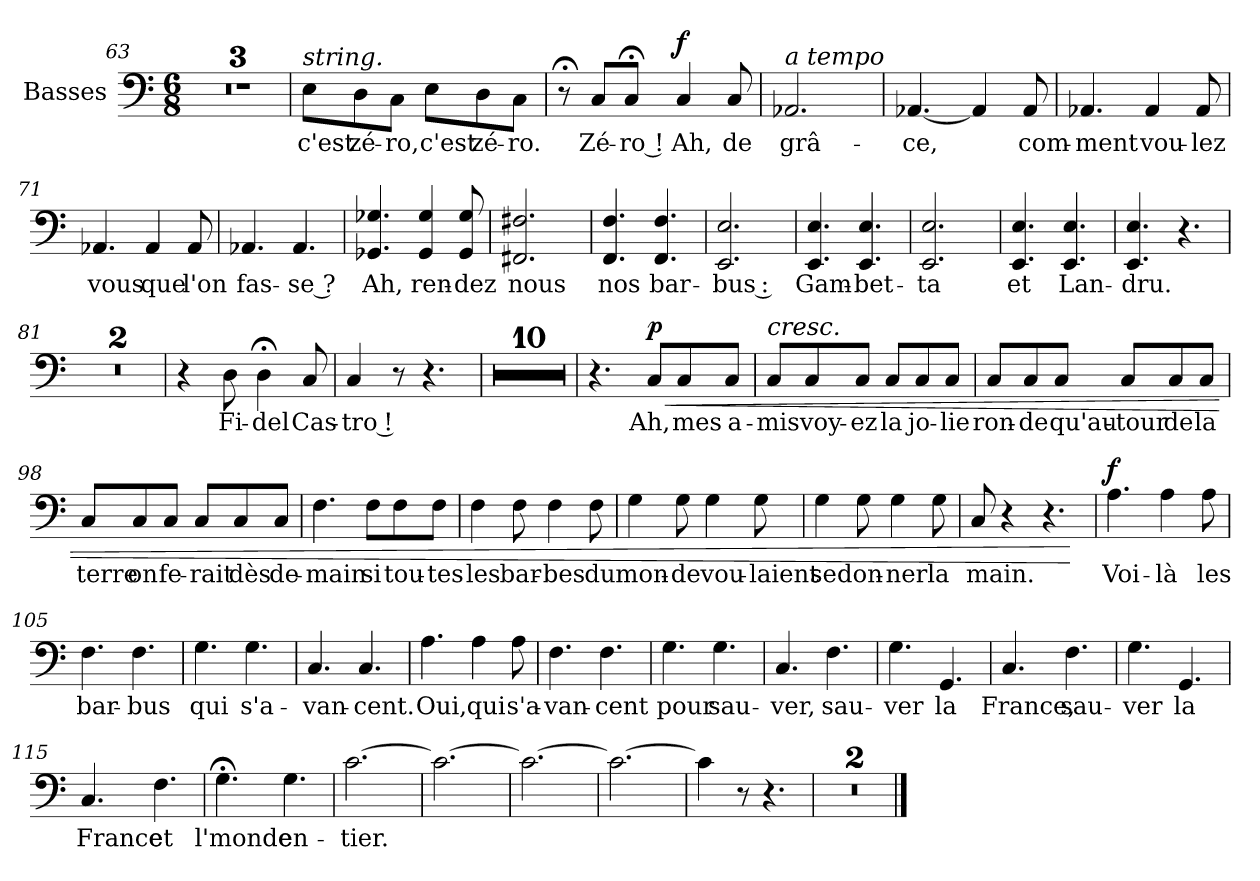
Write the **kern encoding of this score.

**kern	**text	**dynam
*part1	*part1	*part1
*staff1	*staff1	*staff1
*I"Basses	*	*
*clefF4	*	*
*k[]	*	*
*M6/8	*	*
=63	=63	=63
2.r	.	.
!!LO:LB:g=z
=64	=64	=64
2.r	.	.
=65	=65	=65
2.r	.	.
=66	=66	=66
!LO:TX:a:i:t=string.	!	!
!	!LO:LY:b	!
8E\L	c'est	.
!	!LO:LY:b	!
8D\	zé-	.
!	!LO:LY:b	!
8C\J	ro,	.
!	!LO:LY:b	!
8E\L	c'est	.
!	!LO:LY:b	!
8D\	zé-	.
!	!LO:LY:b	!
8C\J	ro.	.
=67	=67	=67
8r;<	.	.
!	!LO:LY:b	!
8C/L	Zé-	.
!	!LO:LY:b	!
8C;</J	ro !	.
!	!LO:LY:b	!LO:DY:a
4C/	Ah,	f
!	!LO:LY:b	!
8C/	de	.
!!LO:PB:g=z
=68	=68	=68
!LO:TX:a:i:t=a tempo	!	!
!	!LO:LY:b	!
2.AA-X/	grâ-	.
=69	=69	=69
!	!LO:LY:b	!
[4.AA-X/	ce,	.
4AA-/]	.	.
!	!LO:LY:b	!
8AA-/	com-	.
=70	=70	=70
!	!LO:LY:b	!
4.AA-X/	ment	.
!	!LO:LY:b	!
4AA-/	vou-	.
!	!LO:LY:b	!
8AA-/	lez	.
=71	=71	=71
!	!LO:LY:b	!
4.AA-X/	-vous	.
!	!LO:LY:b	!
4AA-/	que	.
!	!LO:LY:b	!
8AA-/	l'on	.
=72	=72	=72
!	!LO:LY:b	!
4.AA-X/	fas-	.
!	!LO:LY:b	!
4.AA-/	se ?	.
!!LO:LB:g=z
=73	=73	=73
!	!LO:LY:b	!
4.GG-X/ 4.G-X/	Ah,	.
!	!LO:LY:b	!
4GG-/ 4G-/	ren-	.
!	!LO:LY:b	!
8GG-/ 8G-/	dez	.
=74	=74	=74
!	!LO:LY:b	!
2.FF#X/ 2.F#X/	-nous	.
=75	=75	=75
!	!LO:LY:b	!
4.FF/ 4.F/	nos	.
!	!LO:LY:b	!
4.FF/ 4.F/	bar-	.
=76	=76	=76
!	!LO:LY:b	!
2.EE/ 2.E/	bus :	.
=77	=77	=77
!	!LO:LY:b	!
4.EE/ 4.E/	Gam-	.
!	!LO:LY:b	!
4.EE/ 4.E/	bet-	.
!!LO:PB:g=z
=78	=78	=78
!	!LO:LY:b	!
2.EE/ 2.E/	ta	.
=79	=79	=79
!	!LO:LY:b	!
4.EE/ 4.E/	et	.
!	!LO:LY:b	!
4.EE/ 4.E/	Lan-	.
=80	=80	=80
!	!LO:LY:b	!
4.EE/ 4.E/	dru.	.
4.r	.	.
=81	=81	=81
2.r	.	.
=82	=82	=82
2.r	.	.
!!LO:LB:g=z
=83	=83	=83
4r	.	.
!	!LO:LY:b	!
8D\	Fi-	.
!	!LO:LY:b	!
4D;<\	del	.
!	!LO:LY:b	!
8C/	Cas-	.
=84	=84	=84
!	!LO:LY:b	!
4C/	tro !	.
8r	.	.
4.r	.	.
=85	=85	=85
2.r	.	.
=86	=86	=86
2.r	.	.
=87	=87	=87
2.r	.	.
!!LO:PB:g=z
=88	=88	=88
2.r	.	.
=89	=89	=89
2.r	.	.
=90	=90	=90
2.r	.	.
=91	=91	=91
2.r	.	.
!!LO:LB:g=z
=92	=92	=92
2.r	.	.
=93	=93	=93
2.r	.	.
=94	=94	=94
2.r	.	.
=95	=95	=95
4.r	.	.
!	!LO:LY:b	!LO:HP:b
!	!	!LO:DY:n=1:a
8C/L	Ah,	< p
!	!LO:LY:b	!
8C/	mes	.
!	!LO:LY:b	!
8C/J	a-	.
!!LO:PB:g=z
=96	=96	=96
!LO:TX:a:i:t=cresc.	!	!
!	!LO:LY:b	!
8C/L	mis	.
!	!LO:LY:b	!
8C/	voy-	.
!	!LO:LY:b	!
8C/J	ez	.
!	!LO:LY:b	!
8C/L	la	.
!	!LO:LY:b	!
8C/	jo-	.
!	!LO:LY:b	!
8C/J	lie	.
=97	=97	=97
!	!LO:LY:b	!
8C/L	ron-	.
!	!LO:LY:b	!
8C/	de	.
!	!LO:LY:b	!
8C/J	qu'au-	.
!	!LO:LY:b	!
8C/L	tour	.
!	!LO:LY:b	!
8C/	de	.
!	!LO:LY:b	!
8C/J	la	.
=98	=98	=98
!	!LO:LY:b	!
8C/L	terre	.
!	!LO:LY:b	!
8C/	on	.
!	!LO:LY:b	!
8C/J	fe-	.
!	!LO:LY:b	!
8C/L	rait	.
!	!LO:LY:b	!
8C/	dès	.
!	!LO:LY:b	!
8C/J	de-	.
=99	=99	=99
!	!LO:LY:b	!
4.F\	main	.
!	!LO:LY:b	!
8F\L	si	.
!	!LO:LY:b	!
8F\	tou-	.
!	!LO:LY:b	!
8F\J	tes	.
!!LO:LB:g=z
=100	=100	=100
!	!LO:LY:b	!
4F\	les	.
!	!LO:LY:b	!
8F\	bar-	.
!	!LO:LY:b	!
4F\	bes	.
!	!LO:LY:b	!
8F\	du	.
=101	=101	=101
!	!LO:LY:b	!
4G\	mon-	.
!	!LO:LY:b	!
8G\	-de	.
!	!LO:LY:b	!
4G\	vou-	.
!	!LO:LY:b	!
8G\	-laient	.
=102	=102	=102
!	!LO:LY:b	!
4G\	se	.
!	!LO:LY:b	!
8G\	don-	.
!	!LO:LY:b	!
4G\	ner	.
!	!LO:LY:b	!
8G\	la	.
=103	=103	=103
!	!LO:LY:b	!
8C/	main.	.
4r	.	.
4.r	.	.
.	.	[
!!LO:PB:g=z
=104	=104	=104
!	!LO:LY:b	!LO:DY:a
4.A\	Voi-	f
!	!LO:LY:b	!
4A\	-là	.
!	!LO:LY:b	!
8A\	les	.
=105	=105	=105
!	!LO:LY:b	!
4.F\	bar-	.
!	!LO:LY:b	!
4.F\	bus	.
=106	=106	=106
!	!LO:LY:b	!
4.G\	qui	.
!	!LO:LY:b	!
4.G\	s'a-	.
=107	=107	=107
!	!LO:LY:b	!
4.C/	-van-	.
!	!LO:LY:b	!
4.C/	-cent.	.
=108	=108	=108
!	!LO:LY:b	!
4.A\	Oui,	.
!	!LO:LY:b	!
4A\	qui	.
!	!LO:LY:b	!
8A\	s'a-	.
!!LO:LB:g=z
=109	=109	=109
!	!LO:LY:b	!
4.F\	van-	.
!	!LO:LY:b	!
4.F\	cent	.
=110	=110	=110
!	!LO:LY:b	!
4.G\	pour	.
!	!LO:LY:b	!
4.G\	sau-	.
=111	=111	=111
!	!LO:LY:b	!
4.C/	ver,	.
!	!LO:LY:b	!
4.F\	sau-	.
=112	=112	=112
!	!LO:LY:b	!
4.G\	ver	.
!	!LO:LY:b	!
4.GG/	la	.
=113	=113	=113
!	!LO:LY:b	!
4.C/	France,	.
!	!LO:LY:b	!
4.F\	sau-	.
!!LO:PB:g=z
=114	=114	=114
!	!LO:LY:b	!
4.G\	ver	.
!	!LO:LY:b	!
4.GG/	la	.
=115	=115	=115
!	!LO:LY:b	!
4.C/	France	.
!	!LO:LY:b	!
4.F\	et	.
=116	=116	=116
!	!LO:LY:b	!
4.G;<\	l'monde	.
!	!LO:LY:b	!
4.G\	en-	.
=117	=117	=117
!	!LO:LY:b	!
[2.c\	tier.	.
=118	=118	=118
2.c\_	.	.
=119	=119	=119
2.c\_	.	.
!!LO:LB:g=z
=120	=120	=120
2.c\_	.	.
=121	=121	=121
4c\]	.	.
8r	.	.
4.r	.	.
=122	=122	=122
2.r	.	.
=123	=123	=123
2.r	.	.
==	==	==
*-	*-	*-
